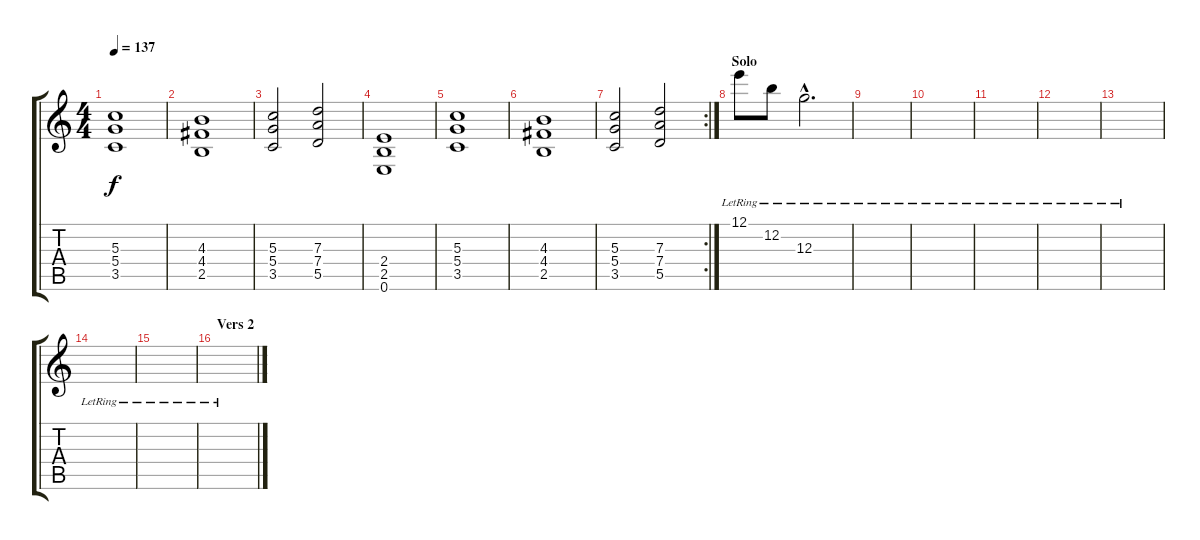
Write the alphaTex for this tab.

\track "" {instrument overdrivenguitar}
\staff {score tabs}
\tuning (E4 B3 G3 D3 A2 E2) {hide}
\ts (4 4)
\tempo 137
\clef g2
\ks c
(5.3 5.4 3.5).1{dy f} |
(4.3 4.4 2.5).1 |
(5.3 5.4 3.5).2 (7.3 7.4 5.5).2 |
(2.4 2.5 0.6).1 |
(5.3 5.4 3.5).1 |
(4.3 4.4 2.5).1 |
\rc 2
(5.3 5.4 3.5).2 (7.3 7.4 5.5).2 |
\section ("" "Solo")
12.1{lr}.8 12.2{lr}.8 12.3{hac lr}.2{d} |
|
|
|
|
|
|
|
\section ("" "Vers 2")
